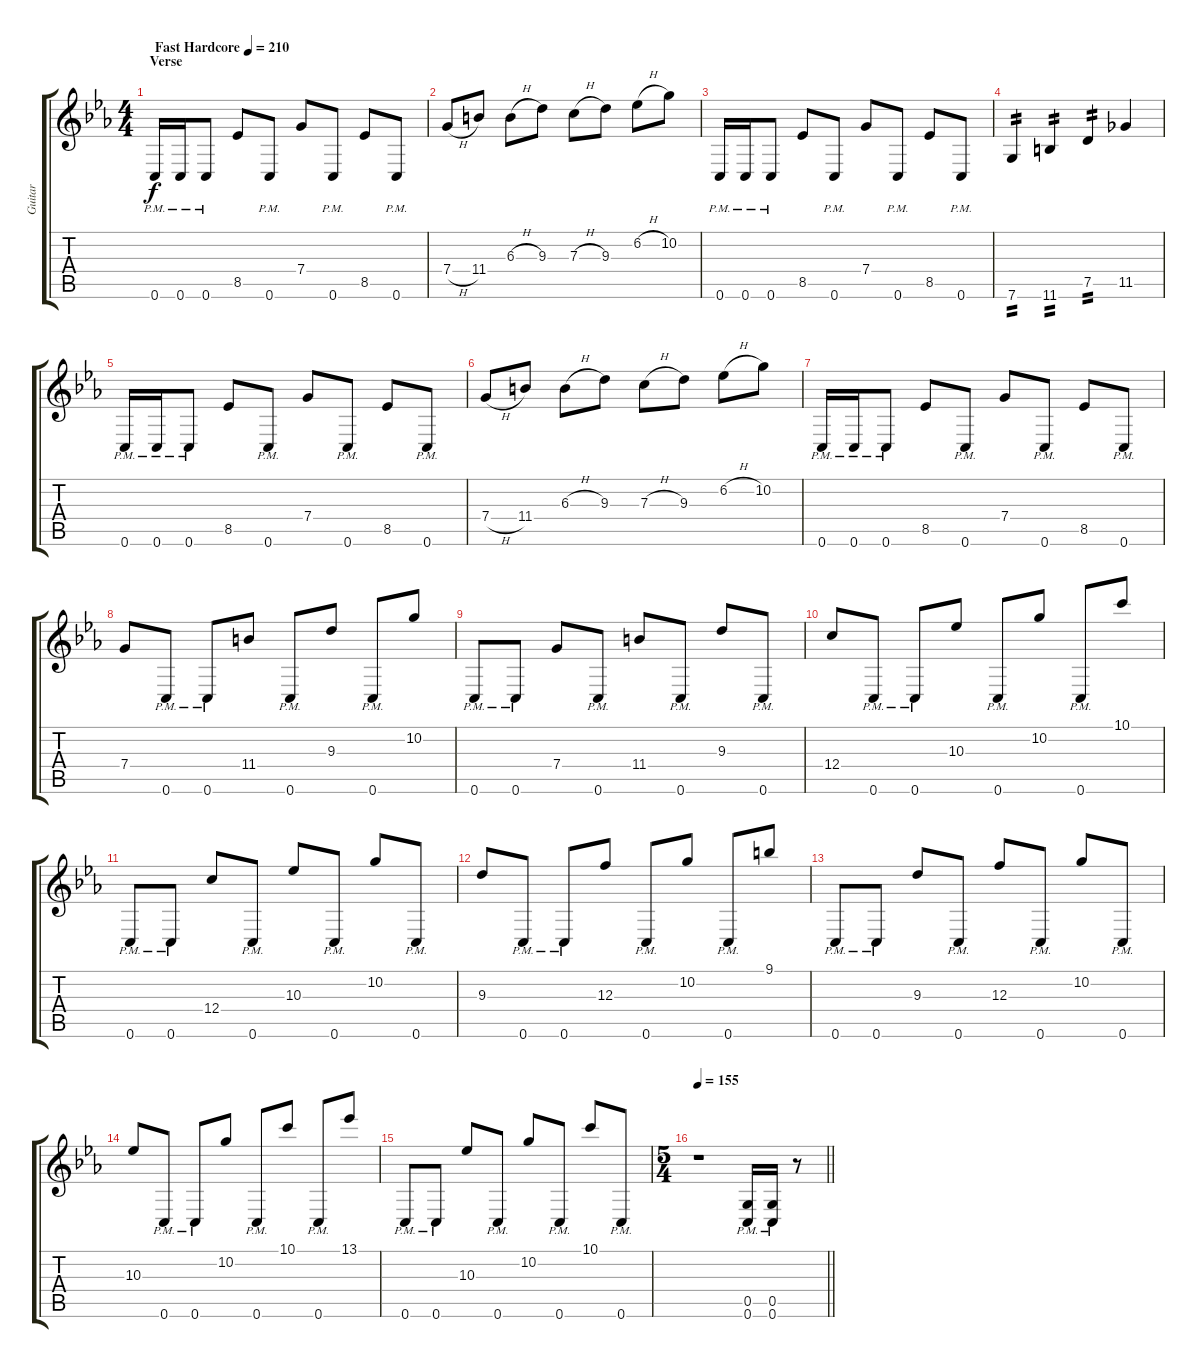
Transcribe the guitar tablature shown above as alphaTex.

\track ("Guitar" "Guitar") {instrument distortionguitar}
\staff {score tabs}
\tuning (D4 A3 F3 C3 G2 C2) {hide}
\ts (4 4)
\section ("" "Verse")
\tempo (210 "Fast Hardcore")
\clef g2
\ks cminor
0.6{pm}.16{dy f instrument distortionguitar} 0.6{pm}.16 0.6{pm}.8 8.5.8 0.6{pm}.8 7.4.8 0.6{pm}.8 8.5.8 0.6{pm}.8 |
7.4{h}.8 11.4.8 6.3{h}.8 9.3.8 7.3{h}.8 9.3.8 6.2{h}.8 10.2.8 |
0.6{pm}.16 0.6{pm}.16 0.6{pm}.8 8.5.8 0.6{pm}.8 7.4.8 0.6{pm}.8 8.5.8 0.6{pm}.8 |
7.6.4{tp 2} 11.6.4{tp 2} 7.5.4{tp 2} 11.5.4 |
0.6{pm}.16 0.6{pm}.16 0.6{pm}.8 8.5.8 0.6{pm}.8 7.4.8 0.6{pm}.8 8.5.8 0.6{pm}.8 |
7.4{h}.8 11.4.8 6.3{h}.8 9.3.8 7.3{h}.8 9.3.8 6.2{h}.8 10.2.8 |
0.6{pm}.16 0.6{pm}.16 0.6{pm}.8 8.5.8 0.6{pm}.8 7.4.8 0.6{pm}.8 8.5.8 0.6{pm}.8 |
7.4.8 0.6{pm}.8 0.6{pm}.8 11.4.8 0.6{pm}.8 9.3.8 0.6{pm}.8 10.2.8 |
0.6{pm}.8 0.6{pm}.8 7.4.8 0.6{pm}.8 11.4.8 0.6{pm}.8 9.3.8 0.6{pm}.8 |
12.4.8 0.6{pm}.8 0.6{pm}.8 10.3.8 0.6{pm}.8 10.2.8 0.6{pm}.8 10.1.8 |
0.6{pm}.8 0.6{pm}.8 12.4.8 0.6{pm}.8 10.3.8 0.6{pm}.8 10.2.8 0.6{pm}.8 |
9.3.8 0.6{pm}.8 0.6{pm}.8 12.3.8 0.6{pm}.8 10.2.8 0.6{pm}.8 9.1.8 |
0.6{pm}.8 0.6{pm}.8 9.3.8 0.6{pm}.8 12.3.8 0.6{pm}.8 10.2.8 0.6{pm}.8 |
10.3.8 0.6{pm}.8 0.6{pm}.8 10.2.8 0.6{pm}.8 10.1.8 0.6{pm}.8 13.1.8 |
0.6{pm}.8 0.6{pm}.8 10.3.8 0.6{pm}.8 10.2.8 0.6{pm}.8 10.1.8 0.6{pm}.8 |
\ts (5 4)
\tempo 155
\barLineRight lightlight
r.1 (0.5{pm} 0.6{pm}).16 (0.5{pm} 0.6{pm}).16 r.8
